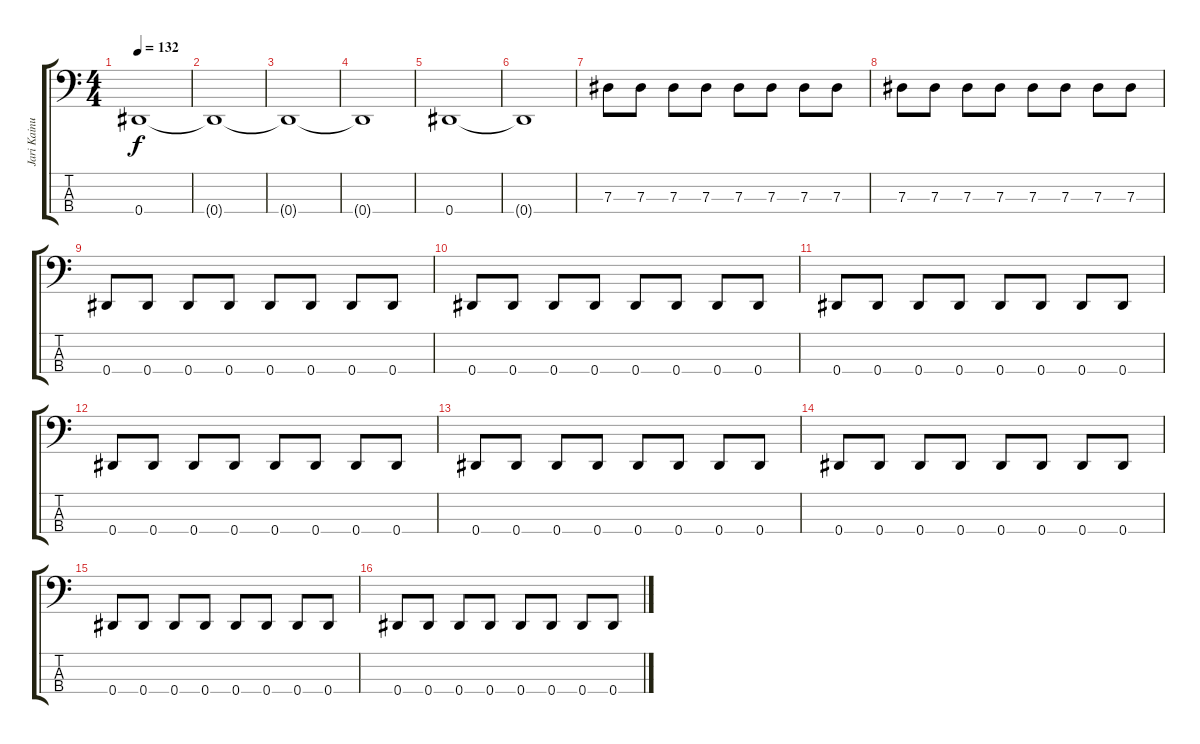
\track ("Jari Kainulainen (Bass)" "Jari Kainu") {instrument electricbassfinger}
\staff {score tabs}
\tuning (Gb2 Db2 Ab1 Eb1) {hide}
\ts (4 4)
\tempo 132
\clef f4
\ks c
0.4.1{dy f} |
0.4{t}.1 |
0.4{t}.1 |
0.4{t}.1 |
0.4.1 |
0.4{t}.1 |
7.3.8 7.3.8 7.3.8 7.3.8 7.3.8 7.3.8 7.3.8 7.3.8 |
7.3.8 7.3.8 7.3.8 7.3.8 7.3.8 7.3.8 7.3.8 7.3.8 |
0.4.8 0.4.8 0.4.8 0.4.8 0.4.8 0.4.8 0.4.8 0.4.8 |
0.4.8 0.4.8 0.4.8 0.4.8 0.4.8 0.4.8 0.4.8 0.4.8 |
0.4.8 0.4.8 0.4.8 0.4.8 0.4.8 0.4.8 0.4.8 0.4.8 |
0.4.8 0.4.8 0.4.8 0.4.8 0.4.8 0.4.8 0.4.8 0.4.8 |
0.4.8 0.4.8 0.4.8 0.4.8 0.4.8 0.4.8 0.4.8 0.4.8 |
0.4.8 0.4.8 0.4.8 0.4.8 0.4.8 0.4.8 0.4.8 0.4.8 |
0.4.8 0.4.8 0.4.8 0.4.8 0.4.8 0.4.8 0.4.8 0.4.8 |
0.4.8 0.4.8 0.4.8 0.4.8 0.4.8 0.4.8 0.4.8 0.4.8
